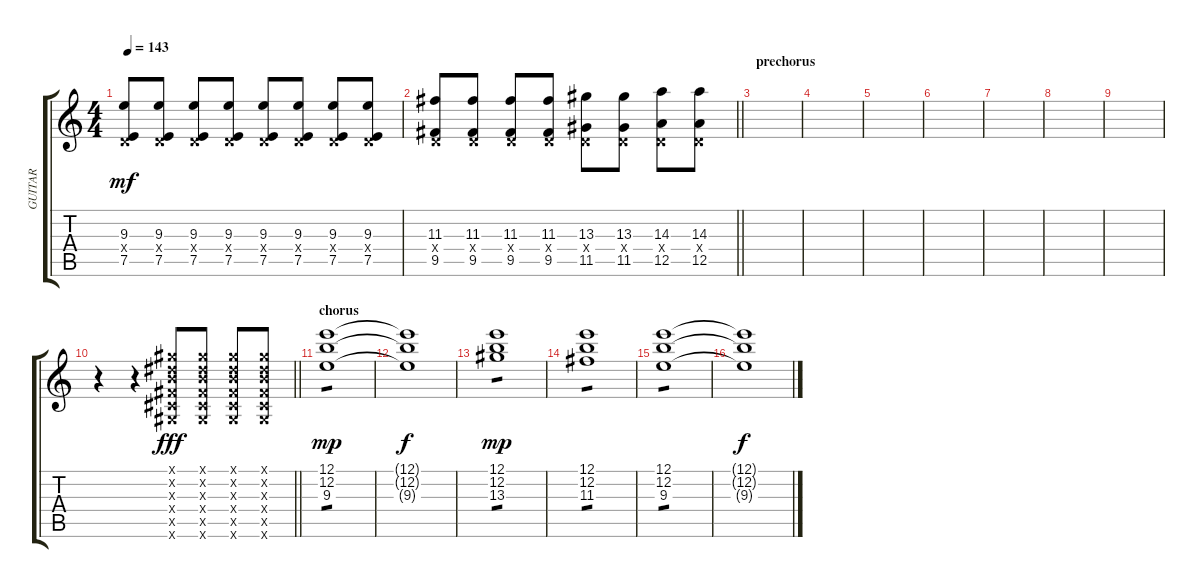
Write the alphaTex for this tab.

\track ("GUITAR" "GUITAR") {instrument distortionguitar}
\staff {score tabs}
\tuning (E4 B3 G3 D3 A2 E2) {hide}
\ts (4 4)
\tempo 143
\clef g2
\ks c
(9.3 0.4{x} 7.5).8{dy mf} (9.3 0.4{x} 7.5).8 (9.3 0.4{x} 7.5).8 (9.3 0.4{x} 7.5).8 (9.3 0.4{x} 7.5).8 (9.3 0.4{x} 7.5).8 (9.3 0.4{x} 7.5).8 (9.3 0.4{x} 7.5).8 |
\barLineRight lightlight
(11.3 0.4{x} 9.5).8 (11.3 0.4{x} 9.5).8 (11.3 0.4{x} 9.5).8 (11.3 0.4{x} 9.5).8 (13.3 0.4{x} 11.5).8 (13.3 0.4{x} 11.5).8 (14.3 0.4{x} 12.5).8 (14.3 0.4{x} 12.5).8 |
\section ("" "prechorus")
|
|
|
|
|
|
|
\barLineRight lightlight
r.4 r.4 (4.1{x} 4.2{x} 4.3{x} 4.4{x} 4.5{x} 4.6{x}).8{dy fff} (4.1{x} 4.2{x} 4.3{x} 4.4{x} 4.5{x} 4.6{x}).8 (4.1{x} 4.2{x} 4.3{x} 4.4{x} 4.5{x} 4.6{x}).8 (4.1{x} 4.2{x} 4.3{x} 4.4{x} 4.5{x} 4.6{x}).8 |
\section ("" "chorus")
(12.1 12.2 9.3).1{tp 1 dy mp} |
(12.1{t} 12.2{t} 9.3{t}).1{dy f} |
(12.1 12.2 13.3).1{tp 1 dy mp} |
(12.1 12.2 11.3).1{tp 1} |
(12.1 12.2 9.3).1{tp 1} |
(12.1{t} 12.2{t} 9.3{t}).1{dy f}
